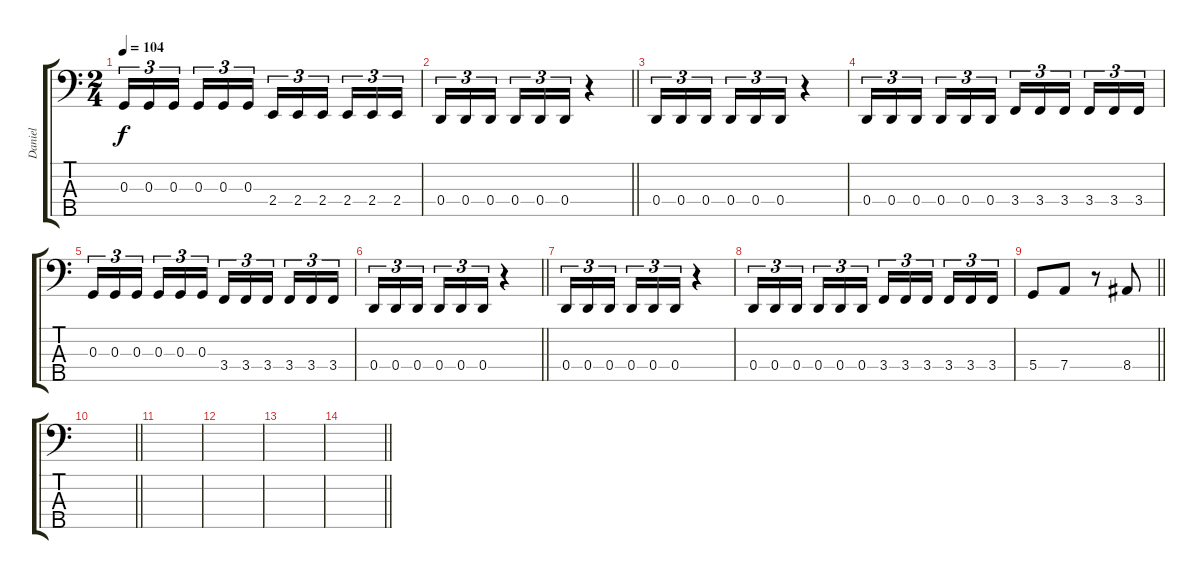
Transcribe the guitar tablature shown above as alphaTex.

\track ("Daniel" "Daniel") {instrument electricbasspick}
\staff {score tabs}
\tuning (F2 C2 G1 D1 A0) {hide}
\ts (2 4)
\tempo 104
\clef f4
\ks c
0.3.16{tu (3 2) dy f} 0.3.16{tu (3 2)} 0.3.16{tu (3 2) beam splitsecondary} 0.3.16{tu (3 2)} 0.3.16{tu (3 2)} 0.3.16{tu (3 2)} 2.4.16{tu (3 2)} 2.4.16{tu (3 2)} 2.4.16{tu (3 2) beam splitsecondary} 2.4.16{tu (3 2)} 2.4.16{tu (3 2)} 2.4.16{tu (3 2)} |
\barLineRight lightlight
0.4.16{tu (3 2)} 0.4.16{tu (3 2)} 0.4.16{tu (3 2) beam splitsecondary} 0.4.16{tu (3 2)} 0.4.16{tu (3 2)} 0.4.16{tu (3 2)} r.4 |
0.4.16{tu (3 2)} 0.4.16{tu (3 2)} 0.4.16{tu (3 2) beam splitsecondary} 0.4.16{tu (3 2)} 0.4.16{tu (3 2)} 0.4.16{tu (3 2)} r.4 |
0.4.16{tu (3 2)} 0.4.16{tu (3 2)} 0.4.16{tu (3 2) beam splitsecondary} 0.4.16{tu (3 2)} 0.4.16{tu (3 2)} 0.4.16{tu (3 2)} 3.4.16{tu (3 2)} 3.4.16{tu (3 2)} 3.4.16{tu (3 2) beam splitsecondary} 3.4.16{tu (3 2)} 3.4.16{tu (3 2)} 3.4.16{tu (3 2)} |
0.3.16{tu (3 2)} 0.3.16{tu (3 2)} 0.3.16{tu (3 2) beam splitsecondary} 0.3.16{tu (3 2)} 0.3.16{tu (3 2)} 0.3.16{tu (3 2)} 3.4.16{tu (3 2)} 3.4.16{tu (3 2)} 3.4.16{tu (3 2) beam splitsecondary} 3.4.16{tu (3 2)} 3.4.16{tu (3 2)} 3.4.16{tu (3 2)} |
\barLineRight lightlight
0.4.16{tu (3 2)} 0.4.16{tu (3 2)} 0.4.16{tu (3 2) beam splitsecondary} 0.4.16{tu (3 2)} 0.4.16{tu (3 2)} 0.4.16{tu (3 2)} r.4 |
0.4.16{tu (3 2)} 0.4.16{tu (3 2)} 0.4.16{tu (3 2) beam splitsecondary} 0.4.16{tu (3 2)} 0.4.16{tu (3 2)} 0.4.16{tu (3 2)} r.4 |
0.4.16{tu (3 2)} 0.4.16{tu (3 2)} 0.4.16{tu (3 2) beam splitsecondary} 0.4.16{tu (3 2)} 0.4.16{tu (3 2)} 0.4.16{tu (3 2)} 3.4.16{tu (3 2)} 3.4.16{tu (3 2)} 3.4.16{tu (3 2) beam splitsecondary} 3.4.16{tu (3 2)} 3.4.16{tu (3 2)} 3.4.16{tu (3 2)} |
\barLineRight lightlight
5.4.8 7.4.8 r.8 8.4.8 |
\barLineRight lightlight
|
|
|
|
\barLineRight lightlight
